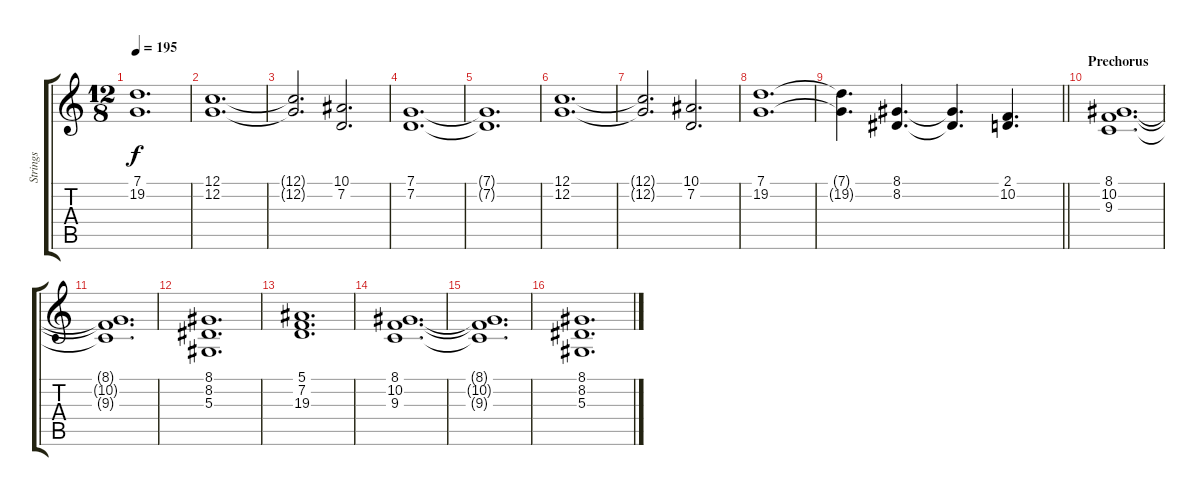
\track ("Strings" "Strings") {instrument stringensemble1}
\staff {score tabs}
\tuning (C4 G3 Eb3 Bb2 F2 C2) {hide}
\ts (12 8)
\tempo 195
\clef g2
\ks c
(7.1{t} 19.2{t}).1{d dy f} |
(12.1 12.2).1{d} |
(12.1{t} 12.2{t}).2{d} (10.1 7.2).2{d} |
(7.1 7.2).1{d} |
(7.1{t} 7.2{t}).1{d} |
(12.1 12.2).1{d} |
(12.1{t} 12.2{t}).2{d} (10.1 7.2).2{d} |
(7.1 19.2).1{d} |
\barLineRight lightlight
(7.1{t} 19.2{t}).4{d} (8.1 8.2).4{d} (8.1{t} 8.2{t}).4{d} (2.1 10.2).4{d} |
\section ("" "Prechorus")
(8.1 10.2 9.3).1{d} |
(8.1{t} 10.2{t} 9.3{t}).1{d} |
(8.1 8.2 5.3).1{d} |
(5.1 7.2 19.3).1{d} |
(8.1 10.2 9.3).1{d} |
(8.1{t} 10.2{t} 9.3{t}).1{d} |
(8.1 8.2 5.3).1{d}
